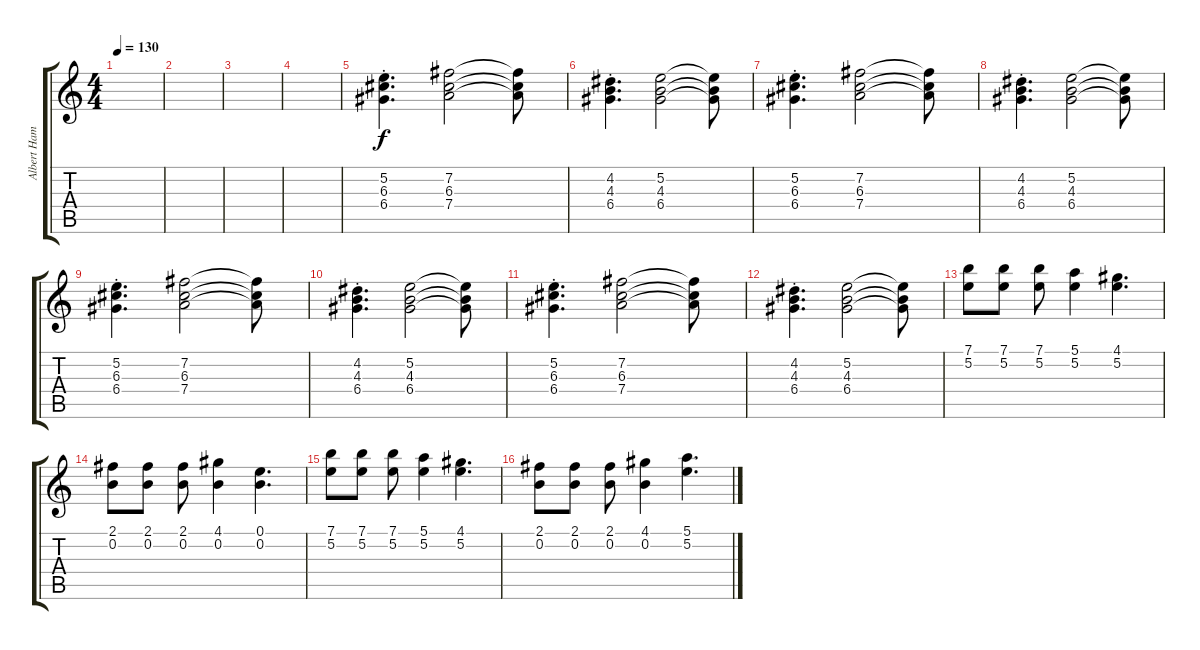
\track ("Albert Hammond Jr." "Albert Ham") {instrument overdrivenguitar}
\staff {score tabs}
\tuning (E4 B3 G3 D3 A2 E2) {hide}
\ts (4 4)
\tempo 130
\clef g2
\ks c
|
|
|
|
(5.2{st} 6.3{st} 6.4{st}).4{d} (7.2 6.3 7.4).2 (7.2{t} 6.3{t} 7.4{t}).8 |
(4.2{st} 4.3{st} 6.4{st}).4{d} (5.2 4.3 6.4).2 (5.2{t} 4.3{t} 6.4{t}).8 |
(5.2{st} 6.3{st} 6.4{st}).4{d} (7.2 6.3 7.4).2 (7.2{t} 6.3{t} 7.4{t}).8 |
(4.2{st} 4.3{st} 6.4{st}).4{d} (5.2 4.3 6.4).2 (5.2{t} 4.3{t} 6.4{t}).8 |
(5.2{st} 6.3{st} 6.4{st}).4{d} (7.2 6.3 7.4).2 (7.2{t} 6.3{t} 7.4{t}).8 |
(4.2{st} 4.3{st} 6.4{st}).4{d} (5.2 4.3 6.4).2 (5.2{t} 4.3{t} 6.4{t}).8 |
(5.2{st} 6.3{st} 6.4{st}).4{d} (7.2 6.3 7.4).2 (7.2{t} 6.3{t} 7.4{t}).8 |
(4.2{st} 4.3{st} 6.4{st}).4{d} (5.2 4.3 6.4).2 (5.2{t} 4.3{t} 6.4{t}).8 |
(7.1 5.2).8 (7.1 5.2).8 (7.1 5.2).8 (5.1 5.2).4 (4.1 5.2).4{d} |
(2.1 0.2).8 (2.1 0.2).8 (2.1 0.2).8 (4.1 0.2).4 (0.1 0.2).4{d} |
(7.1 5.2).8 (7.1 5.2).8 (7.1 5.2).8 (5.1 5.2).4 (4.1 5.2).4{d} |
(2.1 0.2).8 (2.1 0.2).8 (2.1 0.2).8 (4.1 0.2).4 (5.1 5.2).4{d}
